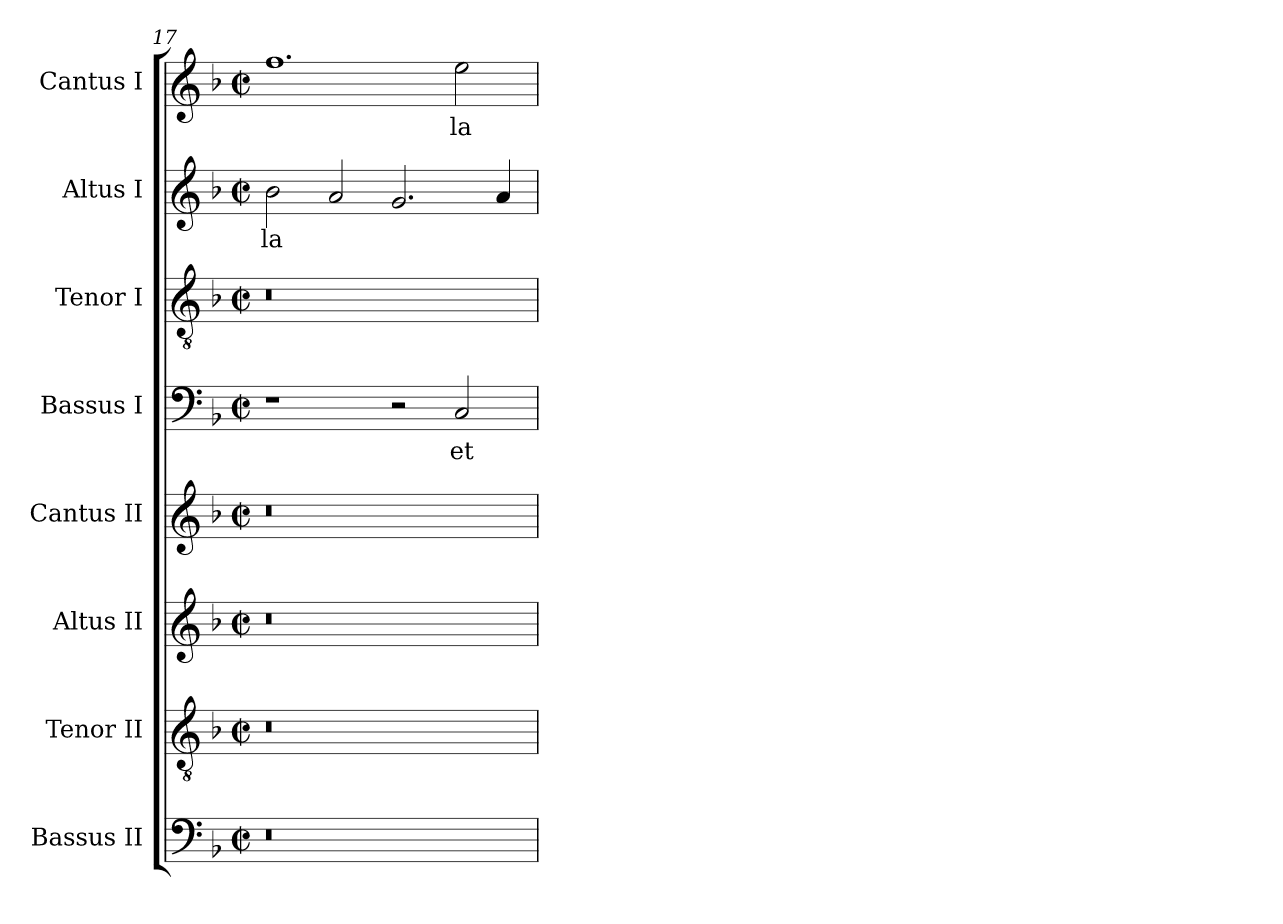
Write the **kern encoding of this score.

**kern	**kern	**kern	**kern	**kern	**text	**kern	**kern	**text	**kern	**text
*part8	*part7	*part6	*part5	*part4	*part4	*part3	*part2	*part2	*part1	*part1
*staff8	*staff7	*staff6	*staff5	*staff4	*staff4	*staff3	*staff2	*staff2	*staff1	*staff1
*I"Bassus II	*I"Tenor II	*I"Altus II	*I"Cantus II	*I"Bassus I	*	*I"Tenor I	*I"Altus I	*	*I"Cantus I	*
*clefF4	*clefGv2	*clefG2	*clefG2	*clefF4	*	*clefGv2	*clefG2	*	*clefG2	*
*k[b-]	*k[b-]	*k[b-]	*k[b-]	*k[b-]	*	*k[b-]	*k[b-]	*	*k[b-]	*
*F:	*F:	*F:	*F:	*F:	*	*F:	*F:	*	*F:	*
*M2/2	*M2/2	*M2/2	*M2/2	*M2/2	*	*M2/2	*M2/2	*	*M2/2	*
*met(c|)	*met(c|)	*met(c|)	*met(c|)	*met(c|)	*	*met(c|)	*met(c|)	*	*met(c|)	*
=17	=17	=17	=17	=17	=17	=17	=17	=17	=17	=17
!	!	!	!	!	!	!	!	!LO:LY:b:cj	!	!
0r	0r	0r	0r	1r	.	0r	2b-\	la	1.ff	.
.	.	.	.	.	.	.	2a/	.	.	.
.	.	.	.	2r	.	.	2.g/	.	.	.
!	!	!	!	!	!LO:LY:b:cj	!	!	!	!	!LO:LY:b:cj
.	.	.	.	2C/	et	.	.	.	2ee\	la
.	.	.	.	.	.	.	4a/	.	.	.
=	=	=	=	=	=	=	=	=	=	=
*-	*-	*-	*-	*-	*-	*-	*-	*-	*-	*-
